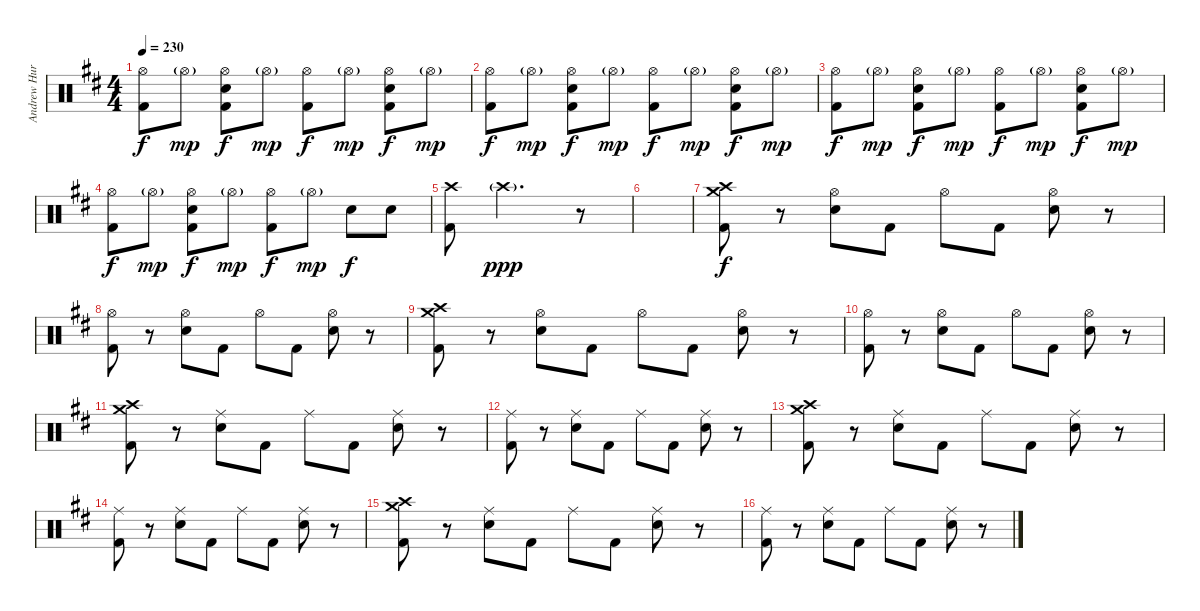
\track ("Andrew Hurley" "Andrew Hur") {instrument percussion}
\staff {score}
\articulation defaults
\ts (4 4)
\tempo 230
\clef neutral
\ks d
("Hi-Hat (open)" "Kick (hit) 2").8{dy f} "Hi-Hat (open)"{g}.8{dy mp} ("Hi-Hat (open)" "Electric Snare (hit)" "Kick (hit) 2").8{dy f} "Hi-Hat (open)"{g}.8{dy mp} ("Hi-Hat (open)" "Kick (hit) 2").8{dy f} "Hi-Hat (open)"{g}.8{dy mp} ("Hi-Hat (open)" "Electric Snare (hit)" "Kick (hit) 2").8{dy f} "Hi-Hat (open)"{g}.8{dy mp} |
("Hi-Hat (open)" "Kick (hit) 2").8{dy f} "Hi-Hat (open)"{g}.8{dy mp} ("Hi-Hat (open)" "Electric Snare (hit)" "Kick (hit) 2").8{dy f} "Hi-Hat (open)"{g}.8{dy mp} ("Hi-Hat (open)" "Kick (hit) 2").8{dy f} "Hi-Hat (open)"{g}.8{dy mp} ("Hi-Hat (open)" "Electric Snare (hit)" "Kick (hit) 2").8{dy f} "Hi-Hat (open)"{g}.8{dy mp} |
("Hi-Hat (open)" "Kick (hit) 2").8{dy f} "Hi-Hat (open)"{g}.8{dy mp} ("Hi-Hat (open)" "Electric Snare (hit)" "Kick (hit) 2").8{dy f} "Hi-Hat (open)"{g}.8{dy mp} ("Hi-Hat (open)" "Kick (hit) 2").8{dy f} "Hi-Hat (open)"{g}.8{dy mp} ("Hi-Hat (open)" "Electric Snare (hit)" "Kick (hit) 2").8{dy f} "Hi-Hat (open)"{g}.8{dy mp} |
("Hi-Hat (open)" "Kick (hit) 2").8{dy f} "Hi-Hat (open)"{g}.8{dy mp} ("Hi-Hat (open)" "Electric Snare (hit)" "Kick (hit) 2").8{dy f} "Hi-Hat (open)"{g}.8{dy mp} ("Hi-Hat (open)" "Kick (hit) 2").8{dy f} "Hi-Hat (open)"{g}.8{dy mp} "Electric Snare (hit)".8{dy f} "Electric Snare (hit)".8 |
("Crash high (hit)" "Kick (hit) 2").8 "Crash high (hit)"{g}.2{d dy ppp} r.8 |
|
("Crash high (hit)" "Crash medium (hit)" "Kick (hit) 2").8{dy f} r.8 ("Hi-Hat (open)" "Electric Snare (hit)").8 "Kick (hit) 2".8 "Hi-Hat (open)".8 "Kick (hit) 2".8 ("Hi-Hat (open)" "Electric Snare (hit)").8 r.8 |
("Hi-Hat (open)" "Kick (hit) 2").8 r.8 ("Hi-Hat (open)" "Electric Snare (hit)").8 "Kick (hit) 2".8 "Hi-Hat (open)".8 "Kick (hit) 2".8 ("Hi-Hat (open)" "Electric Snare (hit)").8 r.8 |
("Crash high (hit)" "Crash medium (hit)" "Kick (hit) 2").8 r.8 ("Hi-Hat (open)" "Electric Snare (hit)").8 "Kick (hit) 2".8 "Hi-Hat (open)".8 "Kick (hit) 2".8 ("Hi-Hat (open)" "Electric Snare (hit)").8 r.8 |
("Hi-Hat (open)" "Kick (hit) 2").8 r.8 ("Hi-Hat (open)" "Electric Snare (hit)").8 "Kick (hit) 2".8 "Hi-Hat (open)".8 "Kick (hit) 2".8 ("Hi-Hat (open)" "Electric Snare (hit)").8 r.8 |
("Crash high (hit)" "Crash medium (hit)" "Kick (hit) 2").8 r.8 ("Ride (middle)" "Electric Snare (hit)").8 "Kick (hit) 2".8 "Ride (middle)".8 "Kick (hit) 2".8 ("Ride (middle)" "Electric Snare (hit)").8 r.8 |
("Ride (middle)" "Kick (hit) 2").8 r.8 ("Ride (middle)" "Electric Snare (hit)").8 "Kick (hit) 2".8 "Ride (middle)".8 "Kick (hit) 2".8 ("Ride (middle)" "Electric Snare (hit)").8 r.8 |
("Crash high (hit)" "Crash medium (hit)" "Kick (hit) 2").8 r.8 ("Ride (middle)" "Electric Snare (hit)").8 "Kick (hit) 2".8 "Ride (middle)".8 "Kick (hit) 2".8 ("Ride (middle)" "Electric Snare (hit)").8 r.8 |
("Ride (middle)" "Kick (hit) 2").8 r.8 ("Ride (middle)" "Electric Snare (hit)").8 "Kick (hit) 2".8 "Ride (middle)".8 "Kick (hit) 2".8 ("Ride (middle)" "Electric Snare (hit)").8 r.8 |
("Crash high (hit)" "Crash medium (hit)" "Kick (hit) 2").8 r.8 ("Ride (middle)" "Electric Snare (hit)").8 "Kick (hit) 2".8 "Ride (middle)".8 "Kick (hit) 2".8 ("Ride (middle)" "Electric Snare (hit)").8 r.8 |
("Ride (middle)" "Kick (hit) 2").8 r.8 ("Ride (middle)" "Electric Snare (hit)").8 "Kick (hit) 2".8 "Ride (middle)".8 "Kick (hit) 2".8 ("Ride (middle)" "Electric Snare (hit)").8 r.8
